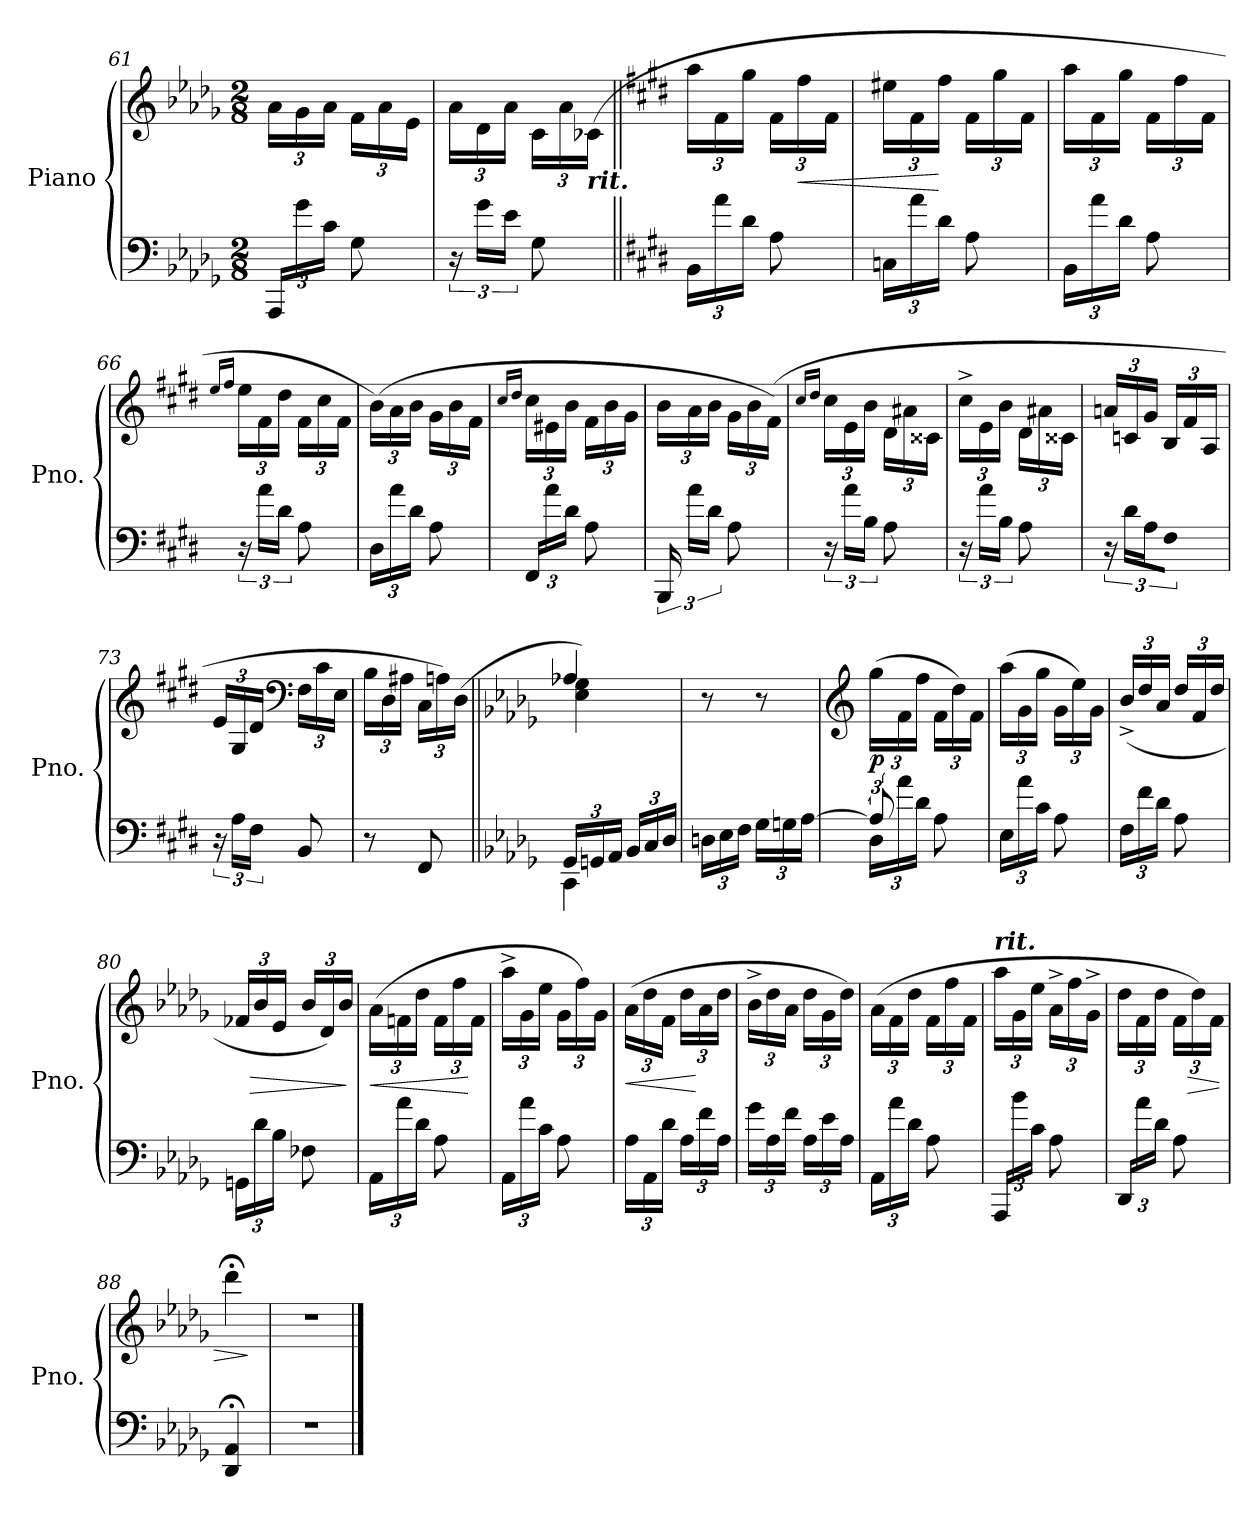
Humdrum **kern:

**kern	**kern	**dynam
*part1	*part1	*part1
*staff2	*staff1	*staff1/2
*I"Piano	*	*
*I'Pno.	*	*
*clefF4	*clefG2	*
*k[b-e-a-d-g-]	*k[b-e-a-d-g-]	*
*M2/8	*M2/8	*
*Xbrackettup	*Xbrackettup	*
=61	=61	=61
24AAA-/LL	24a-\LL	.
24g-\	24g-\	.
24c\JJ	24a-\JJ	.
8G-\	24f\LL	.
.	24a-\	.
.	24e-\JJ	.
=62	=62	=62
*brackettup	*	*
24r	24a-\LL	.
24g-\LL	24d-\	.
24e-\JJ	24a-\JJ	.
8G-\	24c\LL	.
.	24a-\	.
!	!LO:TX:b:Bi:t=rit.	!
.	(>24c-X\JJ	.
=63||	=63||	=63||
*k[f#c#g#d#]	*k[f#c#g#d#]	*
*Xbrackettup	*	*
24BB\LL	24aa\LL	.
24a\	24f#\	.
24d#\JJ	24gg#\JJ	.
8A\	24f#\LL	.
!	!	!LO:HP:b
.	24ff#\	<
.	24f#\JJ	.
=64	=64	=64
24Cn\LL	24ee#X\LL	.
24a\	24f#\	.
24d#\JJ	24ff#\JJ	[
8A\	24f#\LL	.
.	24gg#\	.
.	24f#\JJ	.
=65	=65	=65
24BB\LL	24aa\LL	.
24a\	24f#\	.
24d#\JJ	24gg#\JJ	.
8A\	24f#\LL	.
.	24ff#\	.
.	24f#\JJ	.
=66	=66	=66
.	16qee/LL	.
.	16qff#/JJ	.
*brackettup	*	*
24r	24ee\LL	.
24a\LL	24f#\	.
24d#\JJ	24dd#\JJ	.
8A\	24f#\LL	.
.	24cc#\	.
.	24f#\JJ	.
!!LO:LB:g=z
=67	=67	=67
*Xbrackettup	*	*
24D#\LL	(>24b\LL)	.
24a\	24a\	.
24d#\JJ	24b\JJ	.
8A\	24g#\LL	.
.	24b\	.
.	24f#\JJ	.
=68	=68	=68
.	16qcc#/LL	.
.	16qdd#/JJ	.
24FF#/LL	24cc#\LL	.
24a\	24e#X\	.
24d#\JJ	24b\JJ	.
8A\	24f#\LL	.
.	24b\	.
.	24g#\JJ	.
=69	=69	=69
*brackettup	*	*
24BBB/	24b\LL	.
24a\LL	24a\	.
24d#\JJ	24b\JJ	.
8A\	24g#\LL	.
.	24b\	.
.	(>24f#\JJ)	.
=70	=70	=70
.	16qcc#/LL	.
.	16qdd#/JJ	.
24r	24cc#\LL	.
24a\LL	24e\	.
24B\JJ	24b\JJ	.
8A\	24d#\LL	.
.	24a#X\	.
.	24c##X\JJ	.
=71	=71	=71
24r	24cc#^\LL	.
24a\LL	24e\	.
24B\JJ	24b\JJ	.
8A\	24d#\LL	.
.	24a#X\	.
.	24c##X\JJ	.
=72	=72	=72
24r	24an/LL	.
24d#\LL	24cn/	.
24A\J	24g#/JJ	.
8F#\J	24B/LL	.
.	24f#/	.
.	24A/JJ	.
=73	=73	=73
24r	24e/LL	.
24A\LL	24G#/	.
24F#\JJ	24d#/JJ	.
*	*clefF4	*
8BB/	24F#\LL	.
.	24c#\	.
.	24E\JJ	.
!!LO:LB:g=z
=74	=74	=74
8r	24B\LL	.
.	24D#\	.
.	24A#X\JJ	.
8FF#/	24C#\LL	.
.	24An\)	.
.	(<24D#\JJ	.
=75||	=75||	=75||
*k[b-e-a-d-g-]	*k[b-e-a-d-g-]	*
*Xbrackettup	*	*
*^	*^	*
24GG-/LL	4CC\	4A-X/	4E-\ 4G-\)	.
24GGn/	.	.	.	.
24AA-/JJ	.	.	.	.
24BB-/LL	.	.	.	.
24C/	.	.	.	.
24D-/JJ	.	.	.	.
*v	*v	*	*	*
*	*v	*v	*
=76	=76	=76
24Dn\LL	8r	.
24E-\	.	.
24F\JJ	.	.
24G-\LL	8r	.
24Gn\	.	.
[24A-\JJ	.	.
=77	=77	=77
*	*clefG2	*
*^	*	*
*	*brackettup	*	*
!	!	!	!LO:DY:b
24D-\LL	12A-/]	(>24gg-\LL	p
24a-\	.	24f\	.
24d-\JJ	24ryy	24ff\JJ	.
8A-\	8ryy	24f\LL	.
.	.	24dd-\)	.
.	.	24f\JJ	.
*v	*v	*	*
=78	=78	=78
*Xbrackettup	*	*
24E-\LL	(>24aa-\LL	.
24a-\	24g-\	.
24c\JJ	24gg-\JJ	.
8A-\	24g-\LL	.
.	24ee-\)	.
.	24g-\JJ	.
=79	=79	=79
24F\LL	(<24b-^/LL	.
24f\	24dd-/	.
24d-\JJ	24a-/JJ	.
8A-\	24dd-/LL	.
.	24f/	.
.	24dd-/JJ	.
=80	=80	=80
24GGn\LL	24f-X/LL	.
!	!	!LO:HP:b
24d-\	24b-/	>
24B-\JJ	24e-/JJ	.
8F-X\	24b-/LL	.
.	24d-/)	.
.	24b-/JJ	.
.	.	]
!!LO:LB:g=z
=81	=81	=81
!	!	!LO:HP:b
24AA-/LL	(>24a-\LL	<
24a-\	24fn\	.
24d-\JJ	24dd-\JJ	.
8A-\	24f\LL	.
.	24ff\	.
.	24f\JJ	[
=82	=82	=82
24AA-/LL	24aa-^\LL	.
24a-\	24g-\	.
24c\JJ	24ee-\JJ	.
8A-\	24g-\LL	.
.	24ff\)	.
.	24g-\JJ	.
=83	=83	=83
!	!	!LO:HP:b
24A-\LL	(>24a-\LL	<
24AA-\	24dd-\	.
24d-\JJ	24f\JJ	.
24A-\LL	24dd-\LL	.
24f\	24a-\	[
24A-\JJ	24dd-\JJ	.
=84	=84	=84
24g-\LL	24b-^\LL	.
24A-\	24dd-\	.
24f\JJ	24a-\JJ	.
24A-\LL	24dd-\LL	.
24e-\	24g-\	.
24A-\JJ	24dd-\JJ)	.
=85	=85	=85
24AA-/LL	(>24a-\LL	.
24a-\	24f\	.
24d-\JJ	24dd-\JJ	.
8A-\	24f\LL	.
.	24ff\	.
.	24f\JJ	.
=86	=86	=86
!	!LO:TX:a:Bi:t=rit.	!
24AAA-/LL	24aa-\LL	.
24b-\	24g-\	.
24c\JJ	24ee-\JJ	.
8A-\	24a-^\LL	.
.	24ff\	.
.	24g-^\JJ	.
=87	=87	=87
24DD-/LL	24dd-\LL	.
24a-\	24f\	.
24d-\JJ	24dd-\JJ	.
8A-\	24f\LL	.
!	!	!LO:HP:b
.	24dd-\)	>
.	24f\JJ	.
=88	=88	=88
4DD-/;< 4AA-/;<	4ddd-;<\	.
.	.	]
=89	=89	=89
4r	4r	.
==	==	==
*-	*-	*-
